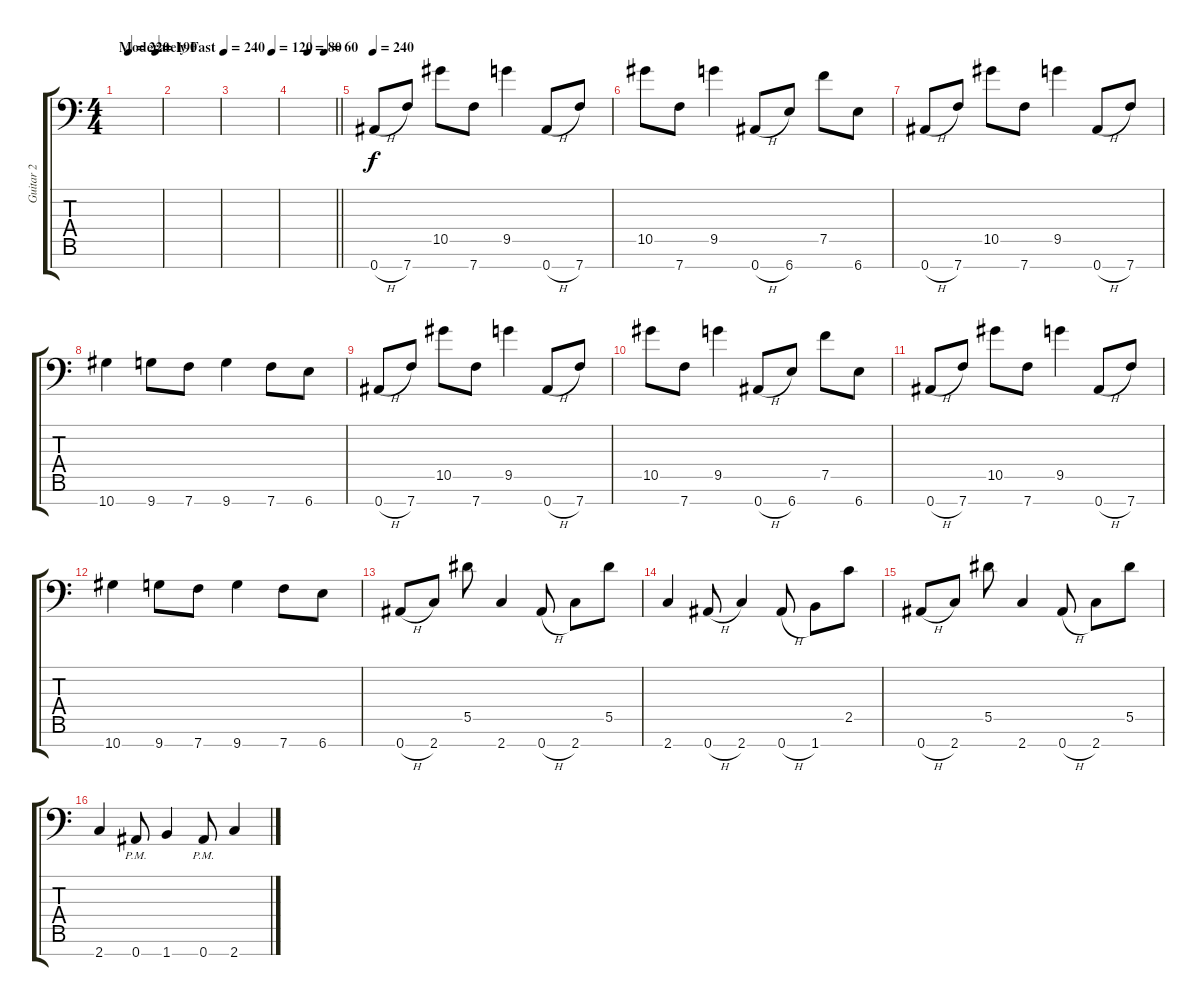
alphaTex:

\track ("Guitar 2" "Guitar 2") {instrument overdrivenguitar}
\staff {score tabs}
\tuning (F4 C4 Ab3 Eb3 Bb2 F2 Bb1) {hide}
\ts (4 4)
\tempo (240 "Moderately Fast")
\tempo 120
\tempo (220 0.25)
\tempo (190 0.875)
\tempo (240 "Moderately Fast")
\clef f4
\ks c
|
|
\tempo (120 0.875)
|
\tempo (80 0.375)
\tempo (60 0.75)
\barLineRight lightlight
|
\tempo 240
0.7{h}.8 7.7.8 10.5.8 7.7.8 9.5.4 0.7{h}.8 7.7.8 |
10.5.8 7.7.8 9.5.4 0.7{h}.8 6.7.8 7.5.8 6.7.8 |
0.7{h}.8 7.7.8 10.5.8 7.7.8 9.5.4 0.7{h}.8 7.7.8 |
10.7.4 9.7.8 7.7.8 9.7.4 7.7.8 6.7.8 |
0.7{h}.8 7.7.8 10.5.8 7.7.8 9.5.4 0.7{h}.8 7.7.8 |
10.5.8 7.7.8 9.5.4 0.7{h}.8 6.7.8 7.5.8 6.7.8 |
0.7{h}.8 7.7.8 10.5.8 7.7.8 9.5.4 0.7{h}.8 7.7.8 |
10.7.4 9.7.8 7.7.8 9.7.4 7.7.8 6.7.8 |
0.7{h}.8 2.7.8 5.5.8 2.7.4 0.7{h}.8 2.7.8 5.5.8 |
2.7.4 0.7{h}.8 2.7.4 0.7{h}.8 1.7.8 2.5.8 |
0.7{h}.8 2.7.8 5.5.8 2.7.4 0.7{h}.8 2.7.8 5.5.8 |
2.7.4 0.7{pm}.8 1.7.4 0.7{pm}.8 2.7.4
